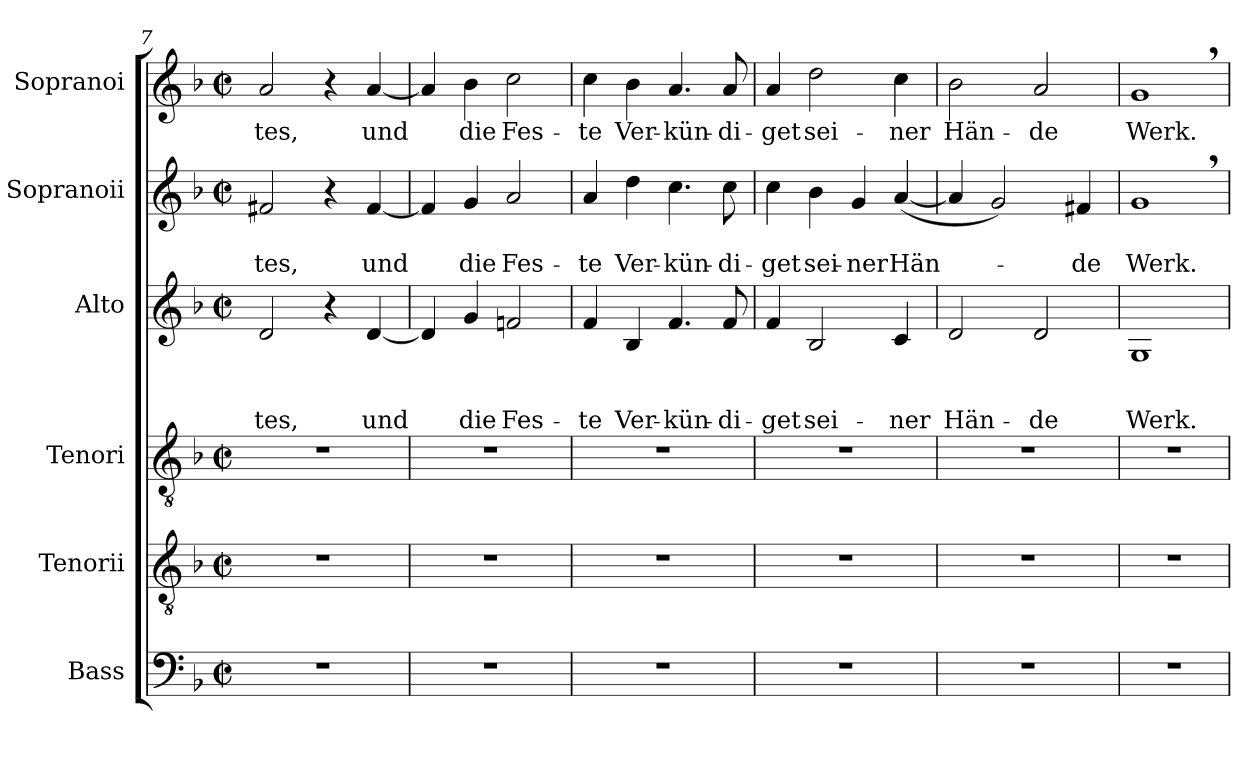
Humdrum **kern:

**kern	**kern	**kern	**kern	**text	**text	**text	**kern	**text	**text	**kern	**text
*part6	*part5	*part4	*part3	*part3	*part3	*part3	*part2	*part2	*part2	*part1	*part1
*staff6	*staff5	*staff4	*staff3	*staff3	*staff3	*staff3	*staff2	*staff2	*staff2	*staff1	*staff1
*I"Bass	*I"Tenorii	*I"Tenori	*I"Alto	*	*	*	*I"Sopranoii	*	*	*I"Sopranoi	*
*clefF4	*clefGv2	*clefGv2	*clefG2	*	*	*	*clefG2	*	*	*clefG2	*
*	*	*	*ITrd-3c-5	*	*	*	*	*	*	*ITrd-3c-5	*
*k[b-]	*k[b-]	*k[b-]	*k[b-e-]	*	*	*	*k[b-]	*	*	*k[b-e-]	*
*F:	*F:	*F:	*B-:	*	*	*	*F:	*	*	*B-:	*
*M2/2	*M2/2	*M2/2	*M2/2	*	*	*	*M2/2	*	*	*M2/2	*
*met(c|)	*met(c|)	*met(c|)	*met(c|)	*	*	*	*met(c|)	*	*	*met(c|)	*
=7	=7	=7	=7	=7	=7	=7	=7	=7	=7	=7	=7
!	!	!	!	!	!	!LO:LY:b	!	!	!LO:LY:b	!	!LO:LY:b
1r	1r	1r	2g/	.	.	-tes,	2f#X/	.	-tes,	2dd/	-tes,
.	.	.	4r	.	.	.	4r	.	.	4r	.
!	!	!	!	!	!	!LO:LY:b	!	!	!LO:LY:b	!	!LO:LY:b
.	.	.	[<4g/	.	.	und	[<4f#/	.	und	[<4dd/	und
=8	=8	=8	=8	=8	=8	=8	=8	=8	=8	=8	=8
1r	1r	1r	4g/]	.	.	.	4f#/]	.	.	4dd/]	.
!	!	!	!	!	!	!LO:LY:b	!	!	!LO:LY:b	!	!LO:LY:b
.	.	.	4cc/	.	.	die	4g/	.	die	4ee-\	die
!	!	!	!	!	!	!LO:LY:b	!	!	!LO:LY:b	!	!LO:LY:b
.	.	.	2b-X/	.	.	Fes-	2a/	.	Fes-	2ff\	Fes-
=9	=9	=9	=9	=9	=9	=9	=9	=9	=9	=9	=9
!	!	!	!	!	!	!LO:LY:b	!	!	!LO:LY:b	!	!LO:LY:b
1r	1r	1r	4b-/	.	.	-te	4a/	.	-te	4ff\	-te
!	!	!	!	!	!	!LO:LY:b	!	!	!LO:LY:b	!	!LO:LY:b
.	.	.	4e-/	.	.	Ver-	4dd\	.	Ver-	4ee-\	Ver-
!	!	!	!	!	!	!LO:LY:b:rj	!	!	!LO:LY:b:rj	!	!LO:LY:b:rj
.	.	.	4.b-/	.	.	-kün-	4.cc\	.	-kün-	4.dd/	-kün-
!	!	!	!	!	!	!LO:LY:b	!	!	!LO:LY:b	!	!LO:LY:b
.	.	.	8b-/	.	.	-di-	8cc\	.	-di-	8dd/	-di-
=10	=10	=10	=10	=10	=10	=10	=10	=10	=10	=10	=10
!	!	!	!	!	!	!LO:LY:b:rj	!	!	!LO:LY:b:rj	!	!LO:LY:b:rj
1r	1r	1r	4b-/	.	.	-get	4cc\	.	-get	4dd/	-get
!	!	!	!	!	!	!LO:LY:b	!	!	!LO:LY:b	!	!LO:LY:b
.	.	.	2e-/	.	.	sei-	4b-\	.	sei-	2gg\	sei-
!	!	!	!	!	!	!	!	!	!LO:LY:b:rj	!	!
.	.	.	.	.	.	.	4g/	.	-ner	.	.
!	!	!	!	!	!	!LO:LY:b	!	!	!LO:LY:b	!	!LO:LY:b
.	.	.	4f/	.	.	-ner	(<[<4a/	.	Hän-	4ff\	-ner
=11	=11	=11	=11	=11	=11	=11	=11	=11	=11	=11	=11
!	!	!	!	!	!	!LO:LY:b	!	!	!	!	!LO:LY:b
1r	1r	1r	2g/	.	.	Hän-	4a/]	.	.	2ee-\	Hän-
.	.	.	.	.	.	.	2g/)	.	.	.	.
!	!	!	!	!	!	!LO:LY:b	!	!	!	!	!LO:LY:b
.	.	.	2g/	.	.	-de	.	.	.	2dd/	-de
!	!	!	!	!	!	!	!	!	!LO:LY:b	!	!
.	.	.	.	.	.	.	4f#X/	.	-de	.	.
=12	=12	=12	=12	=12	=12	=12	=12	=12	=12	=12	=12
!	!	!	!	!	!	!LO:LY:b	!	!	!LO:LY:b	!	!LO:LY:b
1r	1r	1r	1c	.	.	Werk.	1g,>	.	Werk.	1cc,>	Werk.
=	=	=	=	=	=	=	=	=	=	=	=
*-	*-	*-	*-	*-	*-	*-	*-	*-	*-	*-	*-
